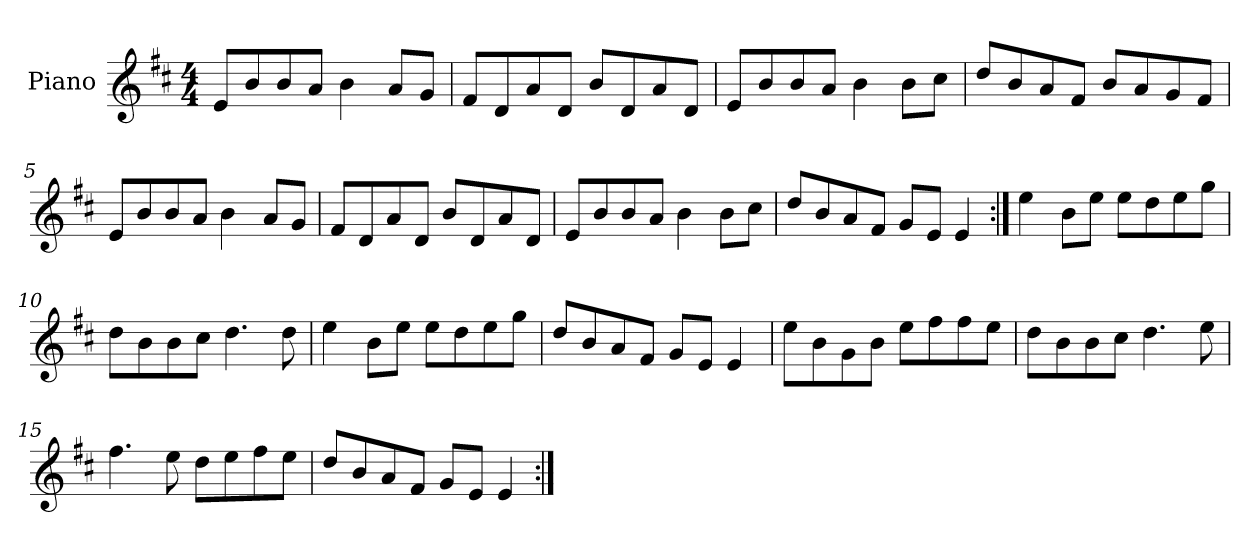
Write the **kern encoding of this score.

**kern
*part1
*staff1
*I"Piano
*I'Pno
*clefG2
*k[f#c#]
*E:dor
*M4/4
=1
8e/L
8b/
8b/
8a/J
4b\
8a/L
8g/J
=2
8f#/L
8d/
8a/
8d/J
8b/L
8d/
8a/
8d/J
=3
8e/L
8b/
8b/
8a/J
4b\
8b\L
8cc#\J
=4
8dd/L
8b/
8a/
8f#/J
8b/L
8a/
8g/
8f#/J
=5
8e/L
8b/
8b/
8a/J
4b\
8a/L
8g/J
=6
8f#/L
8d/
8a/
8d/J
8b/L
8d/
8a/
8d/J
=7
8e/L
8b/
8b/
8a/J
4b\
8b\L
8cc#\J
=8
8dd/L
8b/
8a/
8f#/J
8g/L
8e/J
4e/
=9:|!
4ee\
8b\L
8ee\J
8ee\L
8dd\
8ee\
8gg\J
=10
8dd\L
8b\
8b\
8cc#\J
4.dd\
8dd\
=11
4ee\
8b\L
8ee\J
8ee\L
8dd\
8ee\
8gg\J
=12
8dd/L
8b/
8a/
8f#/J
8g/L
8e/J
4e/
=13
8ee\L
8b\
8g\
8b\J
8ee\L
8ff#\
8ff#\
8ee\J
=14
8dd\L
8b\
8b\
8cc#\J
4.dd\
8ee\
=15
4.ff#\
8ee\
8dd\L
8ee\
8ff#\
8ee\J
=16
8dd/L
8b/
8a/
8f#/J
8g/L
8e/J
4e/
=:|!
*-
